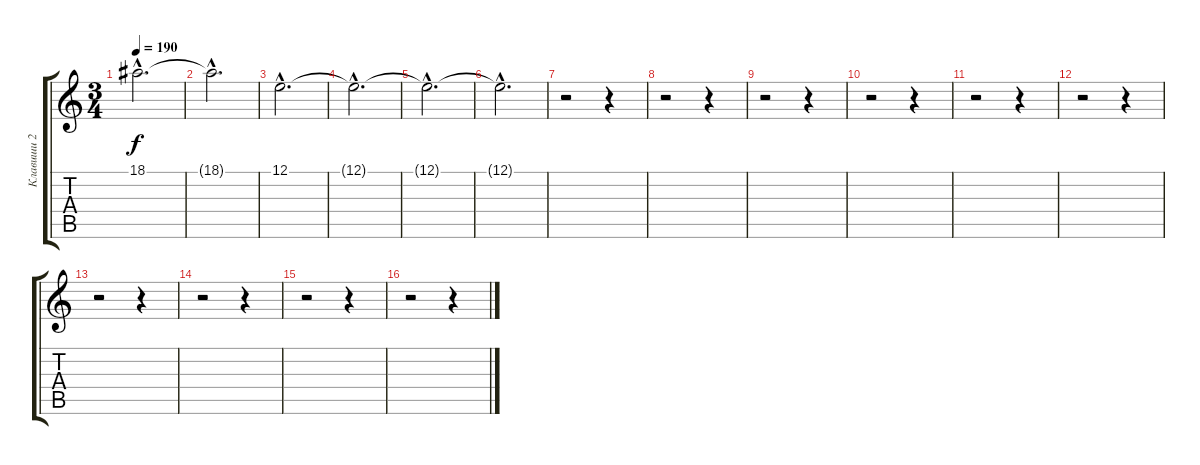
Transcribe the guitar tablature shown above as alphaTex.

\track ("Клавиши 2" "Клавиши 2") {instrument fx7echoes}
\staff {score tabs}
\tuning (E4 B3 G3 D3 A2 E2) {hide}
\ts (3 4)
\tempo 190
\clef g2
\ks c
18.1{hac t}.2{d dy f} |
18.1{hac t}.2{d} |
12.1{hac}.2{d} |
12.1{hac t}.2{d} |
12.1{hac t}.2{d} |
12.1{hac t}.2{d} |
r.2 r.4 |
r.2 r.4 |
r.2 r.4 |
r.2 r.4 |
r.2 r.4 |
r.2 r.4 |
r.2 r.4 |
r.2 r.4 |
r.2 r.4 |
r.2 r.4
